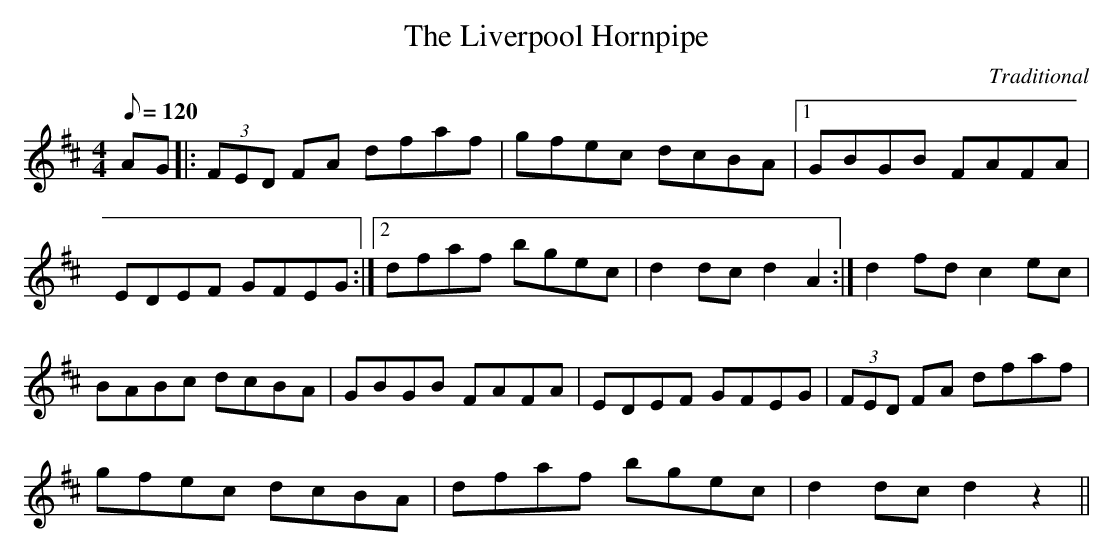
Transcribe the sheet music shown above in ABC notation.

X:1
T:The Liverpool Hornpipe
M:4/4
L:1/8
Q:120
C:Traditional
K:D
AG |:(3FED FA dfaf |gfec dcBA |1GBGB FAFA |
EDEF GFEG :|2dfaf bgec |d2 dc d2 A2 :|d2 fd c2 ec |
BABc dcBA |GBGB FAFA |EDEF GFEG |(3FED FA dfaf |
gfec dcBA |dfaf bgec |d2 dc d2 z2 ||
